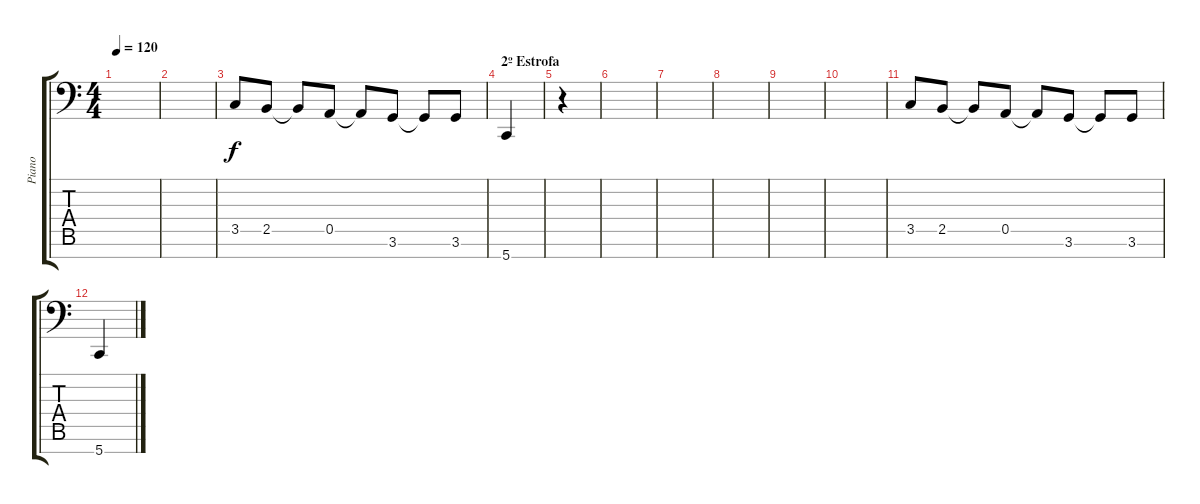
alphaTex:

\track ("Piano" "Piano") {instrument electricgrandpiano}
\staff {score tabs}
\tuning (E4 B3 G3 D3 A2 E2 G1) {hide}
\ts (4 4)
\tempo 120
\clef f4
\ks c
|
|
3.5.8 2.5.8 2.5{t}.8 0.5.8 0.5{t}.8 3.6.8 3.6{t}.8 3.6.8 |
\section ("" "2º Estrofa")
5.7.4 |
r.4 |
|
|
|
|
|
3.5.8 2.5.8 2.5{t}.8 0.5.8 0.5{t}.8 3.6.8 3.6{t}.8 3.6.8 |
5.7.4
